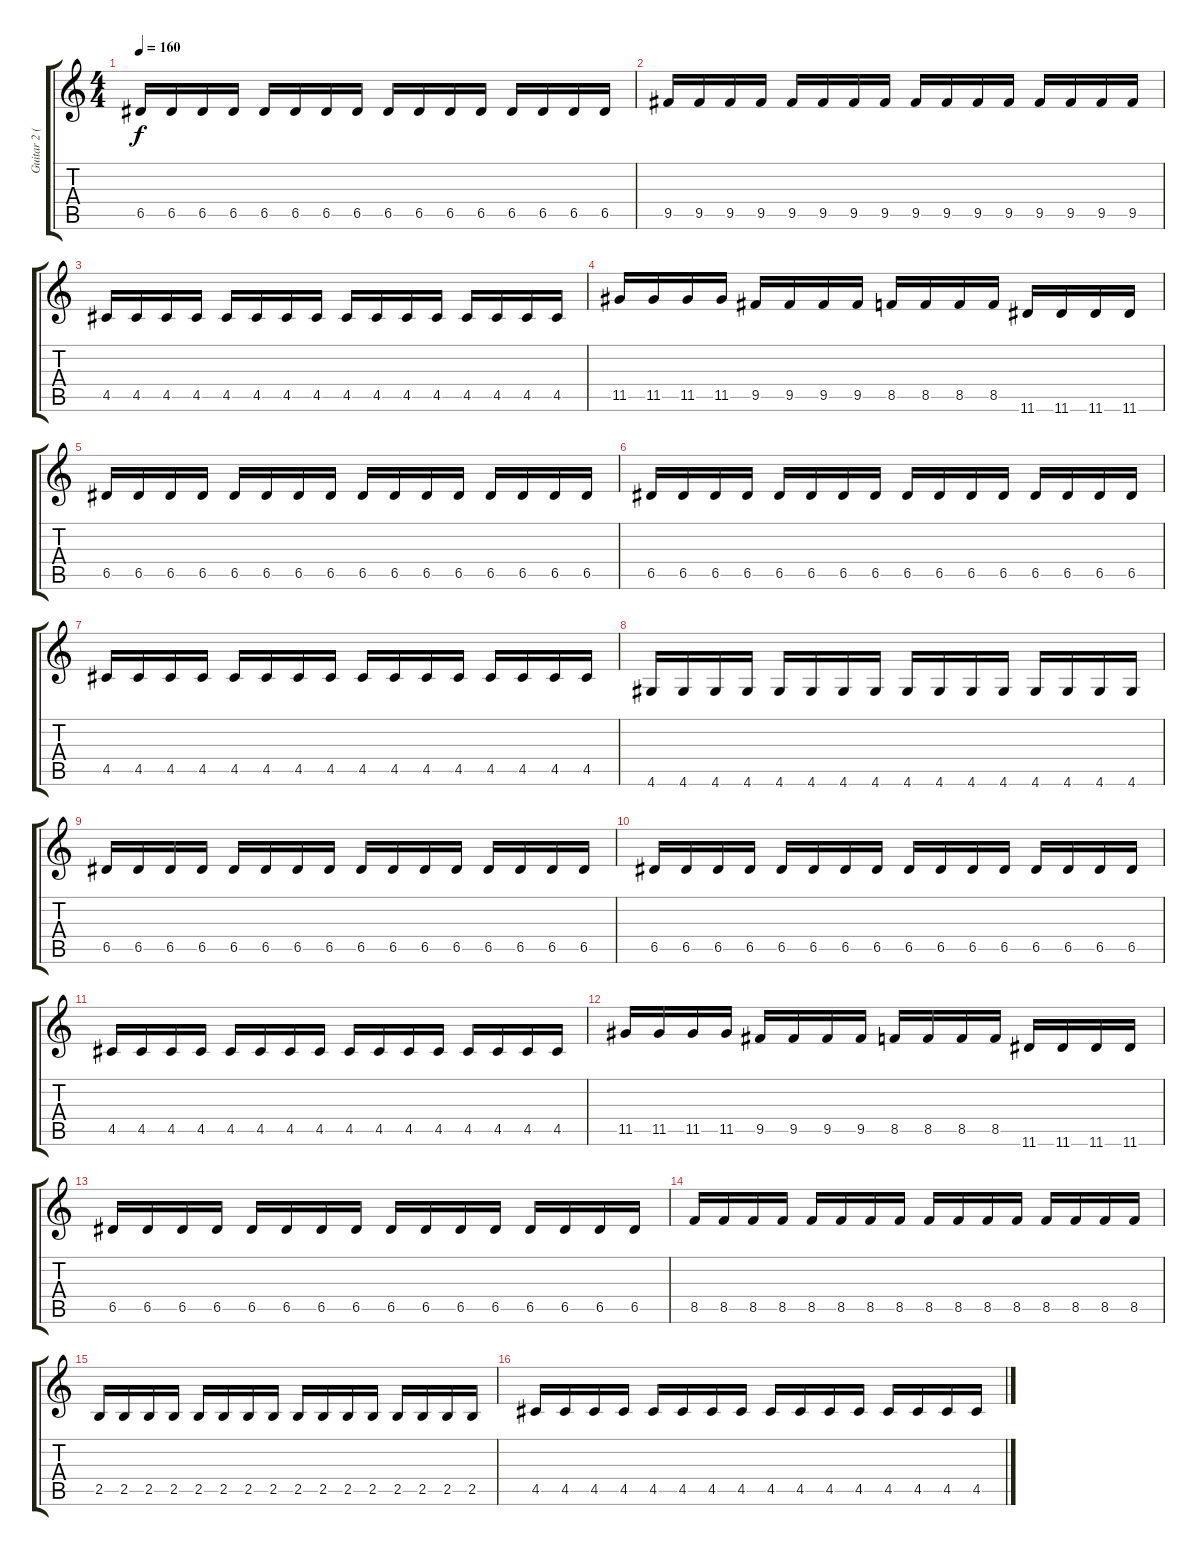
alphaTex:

\track ("Guitar 2 (lead)" "Guitar 2 (") {instrument distortionguitar}
\staff {score tabs}
\tuning (E4 B3 G3 D3 A2 E2) {hide}
\ts (4 4)
\tempo 160
\clef g2
\ks c
6.5.16{dy f} 6.5.16 6.5.16 6.5.16 6.5.16 6.5.16 6.5.16 6.5.16 6.5.16 6.5.16 6.5.16 6.5.16 6.5.16 6.5.16 6.5.16 6.5.16 |
9.5.16 9.5.16 9.5.16 9.5.16 9.5.16 9.5.16 9.5.16 9.5.16 9.5.16 9.5.16 9.5.16 9.5.16 9.5.16 9.5.16 9.5.16 9.5.16 |
4.5.16 4.5.16 4.5.16 4.5.16 4.5.16 4.5.16 4.5.16 4.5.16 4.5.16 4.5.16 4.5.16 4.5.16 4.5.16 4.5.16 4.5.16 4.5.16 |
11.5.16 11.5.16 11.5.16 11.5.16 9.5.16 9.5.16 9.5.16 9.5.16 8.5.16 8.5.16 8.5.16 8.5.16 11.6.16 11.6.16 11.6.16 11.6.16 |
6.5.16 6.5.16 6.5.16 6.5.16 6.5.16 6.5.16 6.5.16 6.5.16 6.5.16 6.5.16 6.5.16 6.5.16 6.5.16 6.5.16 6.5.16 6.5.16 |
6.5.16 6.5.16 6.5.16 6.5.16 6.5.16 6.5.16 6.5.16 6.5.16 6.5.16 6.5.16 6.5.16 6.5.16 6.5.16 6.5.16 6.5.16 6.5.16 |
4.5.16 4.5.16 4.5.16 4.5.16 4.5.16 4.5.16 4.5.16 4.5.16 4.5.16 4.5.16 4.5.16 4.5.16 4.5.16 4.5.16 4.5.16 4.5.16 |
4.6.16 4.6.16 4.6.16 4.6.16 4.6.16 4.6.16 4.6.16 4.6.16 4.6.16 4.6.16 4.6.16 4.6.16 4.6.16 4.6.16 4.6.16 4.6.16 |
6.5.16 6.5.16 6.5.16 6.5.16 6.5.16 6.5.16 6.5.16 6.5.16 6.5.16 6.5.16 6.5.16 6.5.16 6.5.16 6.5.16 6.5.16 6.5.16 |
6.5.16 6.5.16 6.5.16 6.5.16 6.5.16 6.5.16 6.5.16 6.5.16 6.5.16 6.5.16 6.5.16 6.5.16 6.5.16 6.5.16 6.5.16 6.5.16 |
4.5.16 4.5.16 4.5.16 4.5.16 4.5.16 4.5.16 4.5.16 4.5.16 4.5.16 4.5.16 4.5.16 4.5.16 4.5.16 4.5.16 4.5.16 4.5.16 |
11.5.16 11.5.16 11.5.16 11.5.16 9.5.16 9.5.16 9.5.16 9.5.16 8.5.16 8.5.16 8.5.16 8.5.16 11.6.16 11.6.16 11.6.16 11.6.16 |
6.5.16 6.5.16 6.5.16 6.5.16 6.5.16 6.5.16 6.5.16 6.5.16 6.5.16 6.5.16 6.5.16 6.5.16 6.5.16 6.5.16 6.5.16 6.5.16 |
8.5.16 8.5.16 8.5.16 8.5.16 8.5.16 8.5.16 8.5.16 8.5.16 8.5.16 8.5.16 8.5.16 8.5.16 8.5.16 8.5.16 8.5.16 8.5.16 |
2.5.16 2.5.16 2.5.16 2.5.16 2.5.16 2.5.16 2.5.16 2.5.16 2.5.16 2.5.16 2.5.16 2.5.16 2.5.16 2.5.16 2.5.16 2.5.16 |
4.5.16 4.5.16 4.5.16 4.5.16 4.5.16 4.5.16 4.5.16 4.5.16 4.5.16 4.5.16 4.5.16 4.5.16 4.5.16 4.5.16 4.5.16 4.5.16
